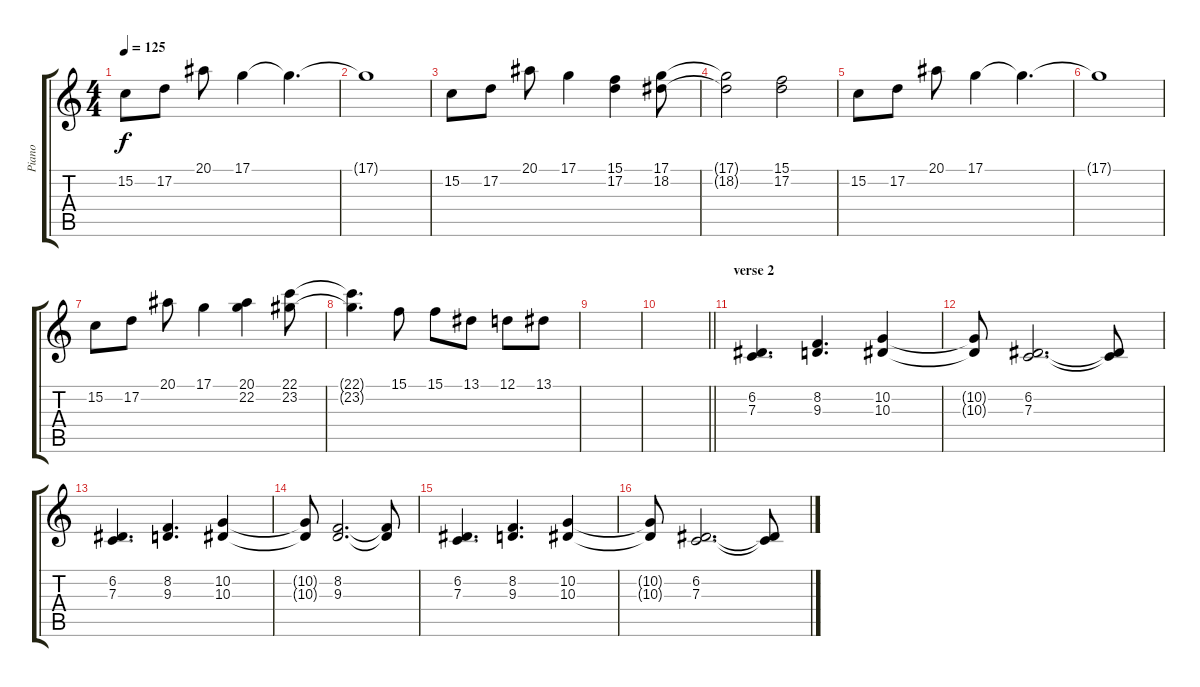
\track ("Piano" "Piano") {instrument acousticgrandpiano}
\staff {score tabs}
\tuning (D4 A3 F3 C3 G2 C2) {hide}
\ts (4 4)
\tempo 125
\clef g2
\ks c
15.2.8{dy f} 17.2.8 20.1.8 17.1.4 17.1{t}.4{d} |
17.1{t}.1 |
15.2.8 17.2.8 20.1.8 17.1.4 (15.1 17.2).4 (17.1 18.2).8 |
(17.1{t} 18.2{t}).2 (15.1 17.2).2 |
15.2.8 17.2.8 20.1.8 17.1.4 17.1{t}.4{d} |
17.1{t}.1 |
15.2.8 17.2.8 20.1.8 17.1.4 (20.1 22.2).4 (22.1 23.2).8 |
(22.1{t} 23.2{t}).4{d} 15.1.8 15.1.8 13.1.8 12.1.8 13.1.8 |
|
\barLineRight lightlight
|
\section ("" "verse 2")
(6.2 7.3).4{d} (8.2 9.3).4{d} (10.2 10.3).4 |
(10.2{t} 10.3{t}).8 (6.2 7.3).2{d} (6.2{t} 7.3{t}).8 |
(6.2 7.3).4{d} (8.2 9.3).4{d} (10.2 10.3).4 |
(10.2{t} 10.3{t}).8 (8.2 9.3).2{d} (8.2{t} 9.3{t}).8 |
(6.2 7.3).4{d} (8.2 9.3).4{d} (10.2 10.3).4 |
(10.2{t} 10.3{t}).8 (6.2 7.3).2{d} (6.2{t} 7.3{t}).8
